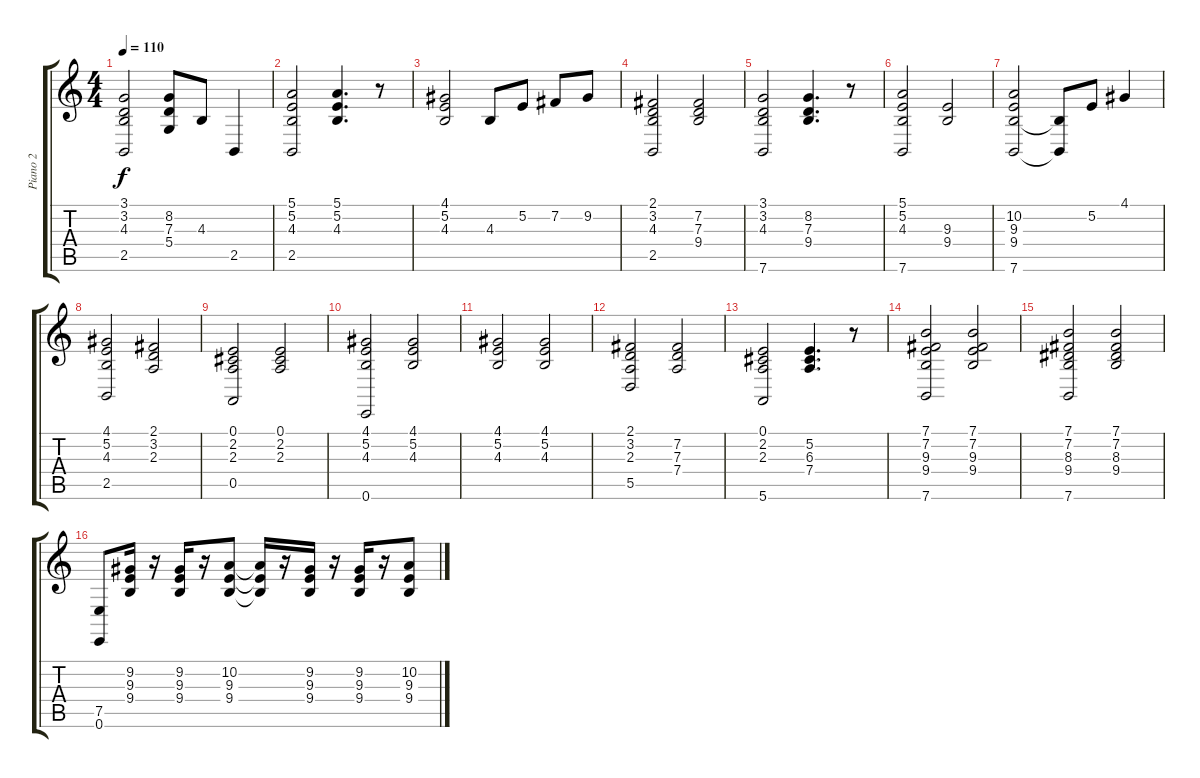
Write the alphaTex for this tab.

\track ("Piano 2" "Piano 2") {instrument acousticgrandpiano}
\staff {score tabs}
\tuning (E4 B3 G3 D3 A2 E2) {hide}
\ts (4 4)
\tempo 110
\clef g2
\ks c
(3.1 3.2 4.3 2.5).2{dy f} (8.2 7.3 5.4).8 4.3.8 2.5.4 |
(5.1 5.2 4.3 2.5).2 (5.1 5.2 4.3).4{d} r.8 |
(4.1 5.2 4.3).2 4.3.8 5.2.8 7.2.8 9.2.8 |
(2.1 3.2 4.3 2.5).2 (7.2 7.3 9.4).2 |
(3.1 3.2 4.3 7.6).2 (8.2 7.3 9.4).4{d} r.8 |
(5.1 5.2 4.3 7.6).2 (9.3 9.4).2 |
(10.2 9.3 9.4 7.6).2 (9.4{t} 7.6{t}).8 5.2.8 4.1.4 |
(4.1 5.2 4.3 2.5).2 (2.1 3.2 2.3).2 |
(0.1 2.2 2.3 0.5).2 (0.1 2.2 2.3).2 |
(4.1 5.2 4.3 0.6).2 (4.1 5.2 4.3).2 |
(4.1 5.2 4.3).2 (4.1 5.2 4.3).2 |
(2.1 3.2 2.3 5.5).2 (7.2 7.3 7.4).2 |
(0.1 2.2 2.3 5.6).2 (5.2 6.3 7.4).4{d} r.8 |
(7.1 7.2 9.3 9.4 7.6).2 (7.1 7.2 9.3 9.4).2 |
(7.1 7.2 8.3 9.4 7.6).2 (7.1 7.2 8.3 9.4).2 |
(7.5 0.6).8 (9.2 9.3 9.4).16 r.16 (9.2 9.3 9.4).16 r.16 (10.2 9.3 9.4).8 (10.2{t} 9.3{t} 9.4{t}).16 r.16 (9.2 9.3 9.4).16 r.16 (9.2 9.3 9.4).16 r.16 (10.2 9.3 9.4).8
